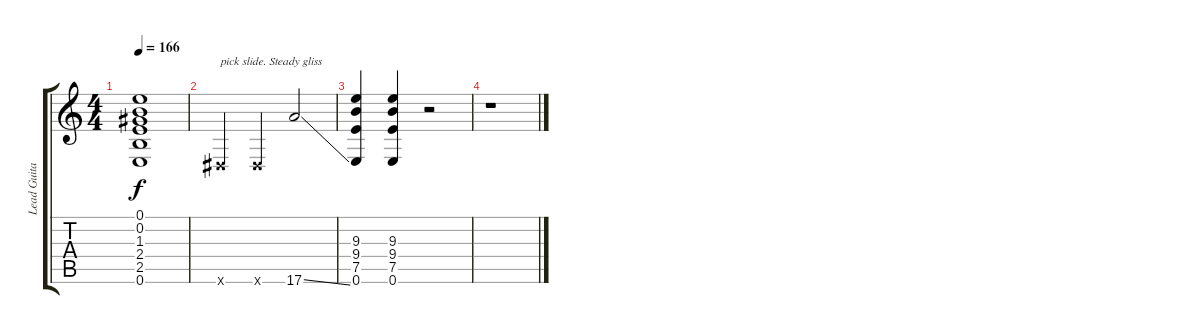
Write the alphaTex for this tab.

\track ("Lead Guitar" "Lead Guita") {instrument distortionguitar}
\staff {score tabs}
\tuning (E4 B3 G3 D3 A2 E2) {hide}
\ts (4 4)
\tempo 166
\clef g2
\ks c
(0.1 0.2 1.3 2.4 2.5 0.6).1{dy f} |
-1.6{x}.4{txt "pick slide. Steady gliss"} -1.6{x}.4 17.6{ss}.2 |
(9.3 9.4 7.5 0.6).4 (9.3 9.4 7.5 0.6).4 r.2 |
r.1
